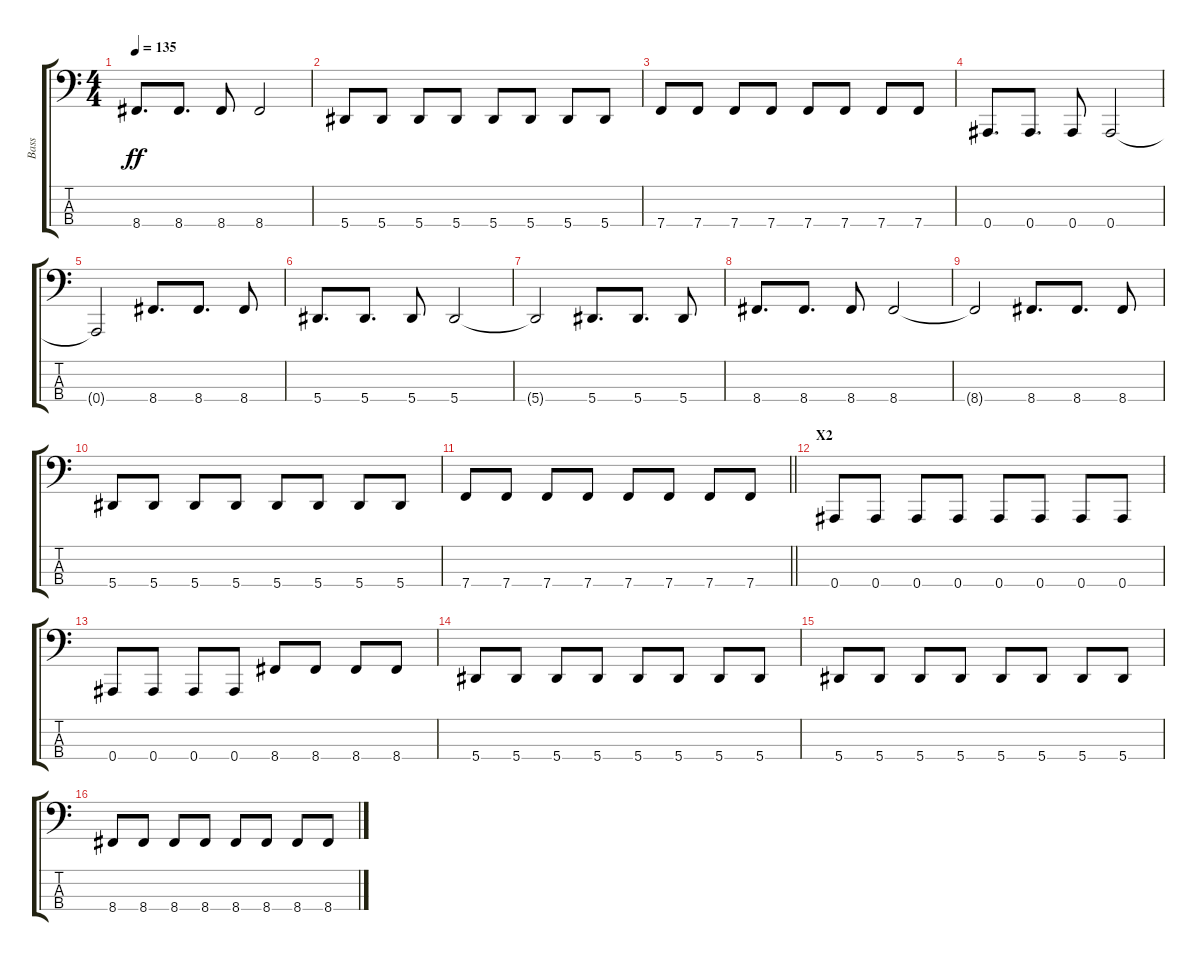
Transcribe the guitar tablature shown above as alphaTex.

\track ("Bass" "Bass") {instrument electricbassfinger}
\staff {score tabs}
\tuning (Eb3 Bb0 F2 Bb0) {hide}
\ts (4 4)
\tempo 135
\clef f4
\ks c
8.4.8{d dy ff} 8.4.8{d} 8.4.8 8.4.2 |
5.4.8 5.4.8 5.4.8 5.4.8 5.4.8 5.4.8 5.4.8 5.4.8 |
7.4.8 7.4.8 7.4.8 7.4.8 7.4.8 7.4.8 7.4.8 7.4.8 |
0.4.8{d} 0.4.8{d} 0.4.8 0.4.2 |
0.4{t}.2 8.4.8{d} 8.4.8{d} 8.4.8 |
5.4.8{d} 5.4.8{d} 5.4.8 5.4.2 |
5.4{t}.2 5.4.8{d} 5.4.8{d} 5.4.8 |
8.4.8{d} 8.4.8{d} 8.4.8 8.4.2 |
8.4{t}.2 8.4.8{d} 8.4.8{d} 8.4.8 |
5.4.8 5.4.8 5.4.8 5.4.8 5.4.8 5.4.8 5.4.8 5.4.8 |
\barLineRight lightlight
7.4.8 7.4.8 7.4.8 7.4.8 7.4.8 7.4.8 7.4.8 7.4.8 |
\section ("" "X2")
0.4.8 0.4.8 0.4.8 0.4.8 0.4.8 0.4.8 0.4.8 0.4.8 |
0.4.8 0.4.8 0.4.8 0.4.8 8.4.8 8.4.8 8.4.8 8.4.8 |
5.4.8 5.4.8 5.4.8 5.4.8 5.4.8 5.4.8 5.4.8 5.4.8 |
5.4.8 5.4.8 5.4.8 5.4.8 5.4.8 5.4.8 5.4.8 5.4.8 |
8.4.8 8.4.8 8.4.8 8.4.8 8.4.8 8.4.8 8.4.8 8.4.8
